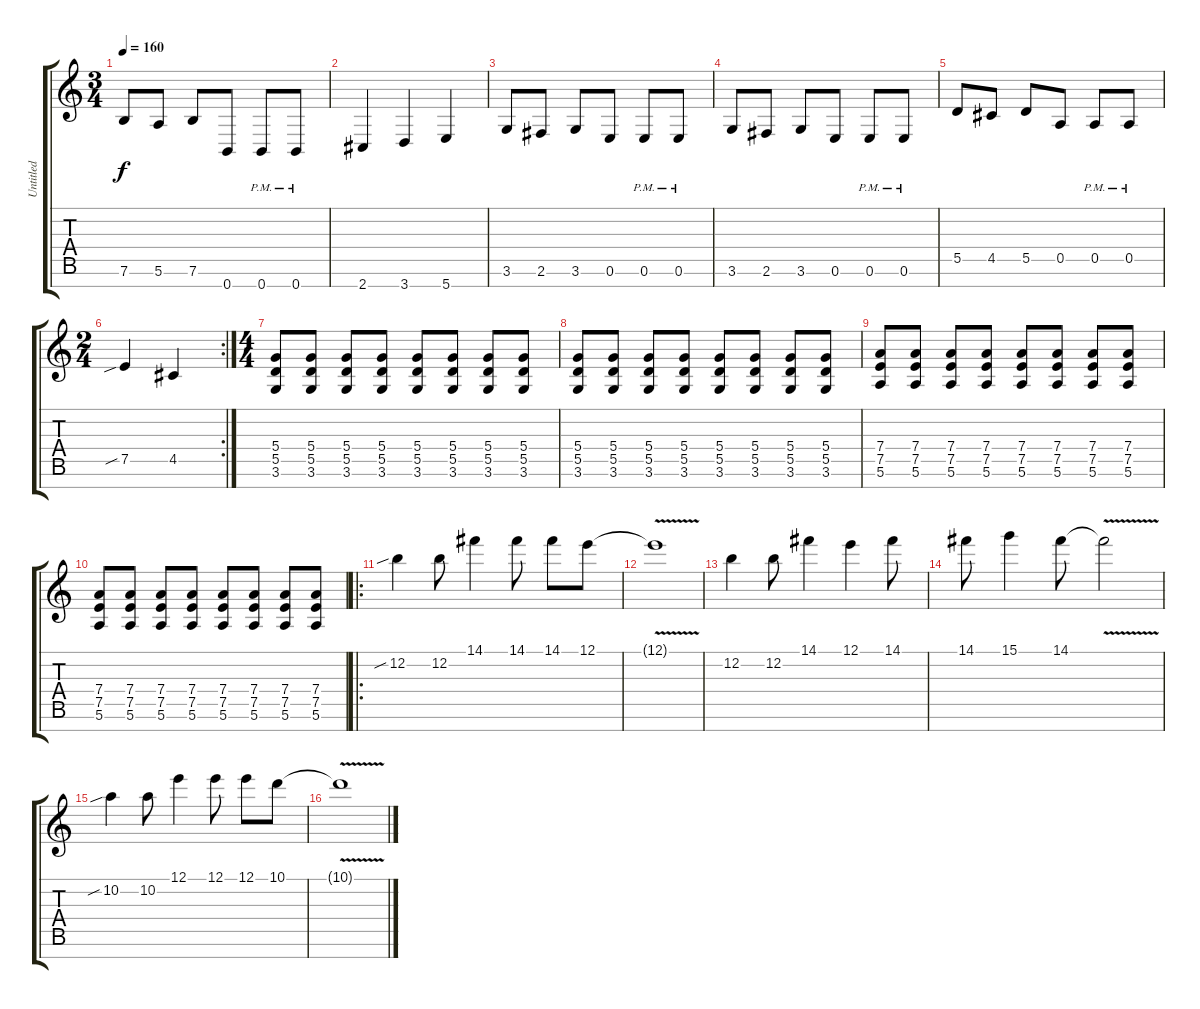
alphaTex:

\track ("Untitled" "Untitled") {instrument distortionguitar}
\staff {score tabs}
\tuning (E4 B3 G3 D3 A2 E2 B1) {hide}
\ts (3 4)
\tempo 160
\clef g2
\ks c
7.6.8{dy f} 5.6.8 7.6.8 0.7.8 0.7{pm}.8 0.7{pm}.8 |
2.7.4 3.7.4 5.7.4 |
3.6.8 2.6.8 3.6.8 0.6.8 0.6{pm}.8 0.6{pm}.8 |
3.6.8 2.6.8 3.6.8 0.6.8 0.6{pm}.8 0.6{pm}.8 |
5.5.8 4.5.8 5.5.8 0.5.8 0.5{pm}.8 0.5{pm}.8 |
\rc 2
\ts (2 4)
7.5{sib}.4 4.5.4 |
\ts (4 4)
(5.4 5.5 3.6).8 (5.4 5.5 3.6).8 (5.4 5.5 3.6).8 (5.4 5.5 3.6).8 (5.4 5.5 3.6).8 (5.4 5.5 3.6).8 (5.4 5.5 3.6).8 (5.4 5.5 3.6).8 |
(5.4 5.5 3.6).8 (5.4 5.5 3.6).8 (5.4 5.5 3.6).8 (5.4 5.5 3.6).8 (5.4 5.5 3.6).8 (5.4 5.5 3.6).8 (5.4 5.5 3.6).8 (5.4 5.5 3.6).8 |
(7.4 7.5 5.6).8 (7.4 7.5 5.6).8 (7.4 7.5 5.6).8 (7.4 7.5 5.6).8 (7.4 7.5 5.6).8 (7.4 7.5 5.6).8 (7.4 7.5 5.6).8 (7.4 7.5 5.6).8 |
(7.4 7.5 5.6).8 (7.4 7.5 5.6).8 (7.4 7.5 5.6).8 (7.4 7.5 5.6).8 (7.4 7.5 5.6).8 (7.4 7.5 5.6).8 (7.4 7.5 5.6).8 (7.4 7.5 5.6).8 |
\ro
12.2{sib}.4 12.2.8 14.1.4 14.1.8 14.1.8 12.1.8 |
12.1{v t}.1 |
12.2.4 12.2.8 14.1.4 12.1.4 14.1.8 |
14.1.8 15.1.4 14.1.8 14.1{v t}.2 |
10.2{sib}.4 10.2.8 12.1.4 12.1.8 12.1.8 10.1.8 |
10.1{v t}.1
